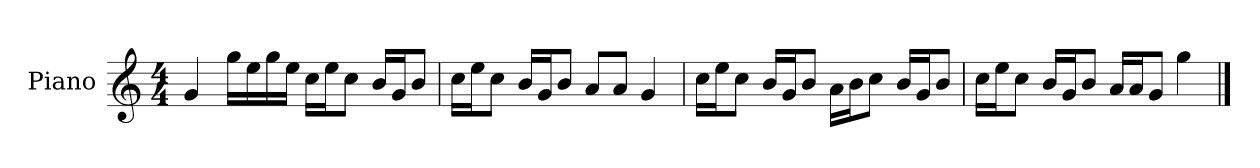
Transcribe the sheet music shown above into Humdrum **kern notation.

**kern
*part1
*staff1
*I"Piano
*I'P-no
*clefG2
*k[]
*M4/4
*MM90
=1
4g/
16gg\LL
16ee\
16gg\
16ee\JJ
16cc\LL
16ee\J
8cc\J
16b/LL
16g/J
8b/J
=2
16cc\LL
16ee\J
8cc\J
16b/LL
16g/J
8b/J
8a/L
8a/J
4g/
=3
16cc\LL
16ee\J
8cc\J
16b/LL
16g/J
8b/J
16a\LL
16b\J
8cc\J
16b/LL
16g/J
8b/J
=4
16cc\LL
16ee\J
8cc\J
16b/LL
16g/J
8b/J
16a/LL
16a/J
8g/J
4gg\
==
*-
